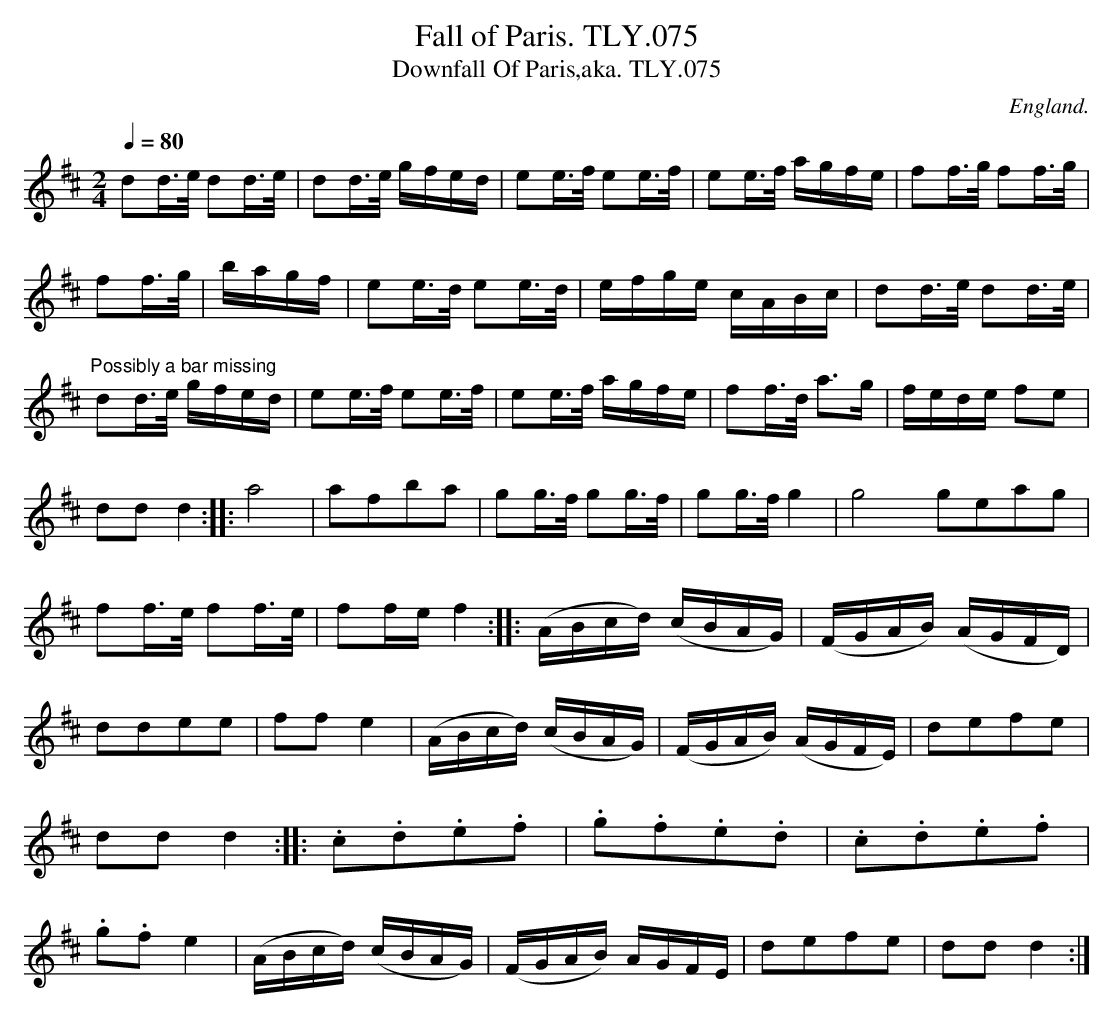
X:1
T:Fall of Paris. TLY.075
T:Downfall Of Paris,aka. TLY.075
L:1/16
M:2/4
O:England.
Q:1/4=80
K:D
d2d>e d2d>e|d2d>e gfed|e2e>f e2e>f| e2e>f agfe| f2f>g f2f>g |\
f2f>g| bagf| e2e>d e2e>d| efge cABc|d2d>e d2d>e|\
"^Possibly a bar missing"d2d>e gfed|\
e2e>f e2e>f| e2e>f agfe| f2f>d a3g| fede f2e2| d2d2 d4:| \
|:a8| a2f2b2a2| g2g>f g2g>f| g2g>f g4| g8 g2e2a2g2| f2f>e f2f>e|\
f2fe f4:||:(ABcd) (cBAG)| (FGAB) (AGFD)| d2d2e2e2| f2f2 e4|\
(ABcd) (cBAG)| (FGAB) (AGFE)|d2e2f2e2| d2d2 d4:||:\
.c2.d2.e2.f2| .g2.f2.e2.d2|\
.c2.d2.e2.f2| .g2.f2 e4| (ABcd) (cBAG)|\
(FGAB) AGFE|d2e2f2e2| d2d2 d4:|
